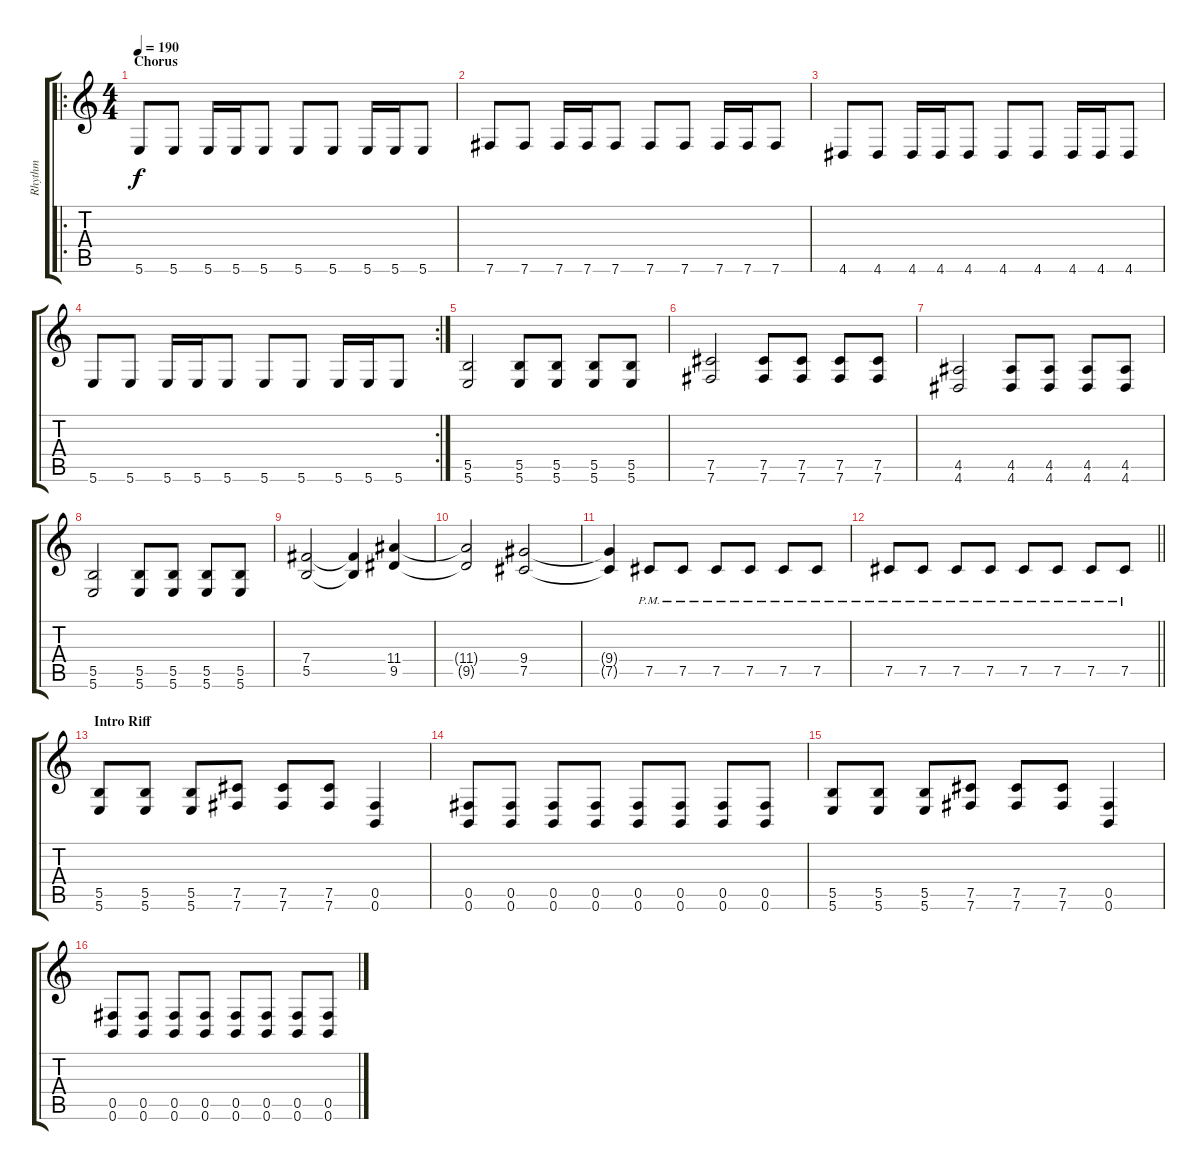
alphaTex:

\track ("Rhythm" "Rhythm") {instrument distortionguitar}
\staff {score tabs}
\tuning (Db4 Ab3 E3 B2 Gb2 B1) {hide}
\ro
\ts (4 4)
\section ("" "Chorus")
\tempo 190
\clef g2
\ks c
5.6.8{dy f} 5.6.8 5.6.16 5.6.16 5.6.8 5.6.8 5.6.8 5.6.16 5.6.16 5.6.8 |
7.6.8 7.6.8 7.6.16 7.6.16 7.6.8 7.6.8 7.6.8 7.6.16 7.6.16 7.6.8 |
4.6.8 4.6.8 4.6.16 4.6.16 4.6.8 4.6.8 4.6.8 4.6.16 4.6.16 4.6.8 |
\rc 2
5.6.8 5.6.8 5.6.16 5.6.16 5.6.8 5.6.8 5.6.8 5.6.16 5.6.16 5.6.8 |
(5.5 5.6).2 (5.5 5.6).8 (5.5 5.6).8 (5.5 5.6).8 (5.5 5.6).8 |
(7.5 7.6).2 (7.5 7.6).8 (7.5 7.6).8 (7.5 7.6).8 (7.5 7.6).8 |
(4.5 4.6).2 (4.5 4.6).8 (4.5 4.6).8 (4.5 4.6).8 (4.5 4.6).8 |
(5.5 5.6).2 (5.5 5.6).8 (5.5 5.6).8 (5.5 5.6).8 (5.5 5.6).8 |
(7.4 5.5).2 (7.4{t} 5.5{t}).4 (11.4 9.5).4 |
(11.4{t} 9.5{t}).2 (9.4 7.5).2 |
(9.4{t} 7.5{t}).4 7.5{pm}.8 7.5{pm}.8 7.5{pm}.8 7.5{pm}.8 7.5{pm}.8 7.5{pm}.8 |
\barLineRight lightlight
7.5{pm}.8 7.5{pm}.8 7.5{pm}.8 7.5{pm}.8 7.5{pm}.8 7.5{pm}.8 7.5{pm}.8 7.5{pm}.8 |
\section ("" "Intro Riff")
(5.5 5.6).8 (5.5 5.6).8 (5.5 5.6).8 (7.5 7.6).8 (7.5 7.6).8 (7.5 7.6).8 (0.5 0.6).4 |
(0.5 0.6).8 (0.5 0.6).8 (0.5 0.6).8 (0.5 0.6).8 (0.5 0.6).8 (0.5 0.6).8 (0.5 0.6).8 (0.5 0.6).8 |
(5.5 5.6).8 (5.5 5.6).8 (5.5 5.6).8 (7.5 7.6).8 (7.5 7.6).8 (7.5 7.6).8 (0.5 0.6).4 |
(0.5 0.6).8 (0.5 0.6).8 (0.5 0.6).8 (0.5 0.6).8 (0.5 0.6).8 (0.5 0.6).8 (0.5 0.6).8 (0.5 0.6).8
